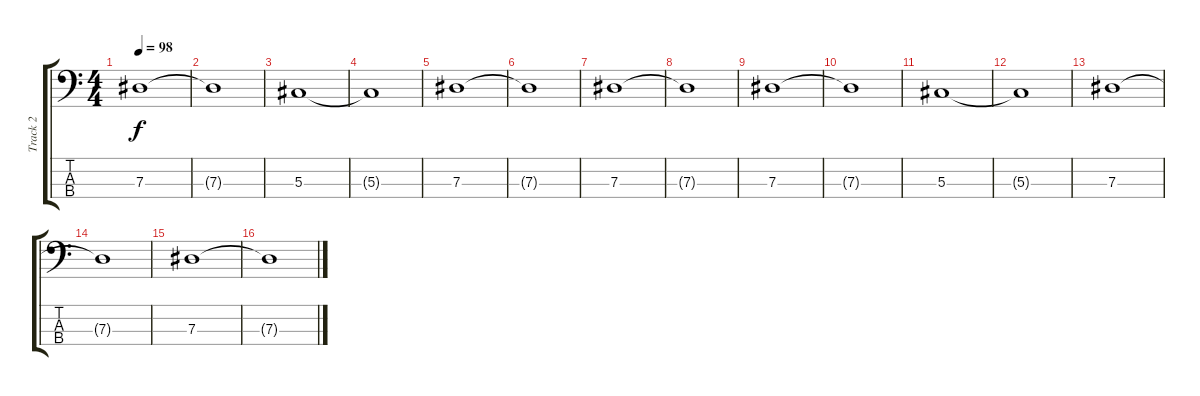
\track ("Track 2" "Track 2") {instrument electricbasspick}
\staff {score tabs}
\tuning (Gb2 Db2 Ab1 Eb1) {hide}
\ts (4 4)
\tempo 98
\clef f4
\ks c
7.3.1{dy f} |
7.3{t}.1 |
5.3.1 |
5.3{t}.1 |
7.3.1 |
7.3{t}.1 |
7.3.1 |
7.3{t}.1 |
7.3.1 |
7.3{t}.1 |
5.3.1 |
5.3{t}.1 |
7.3.1 |
7.3{t}.1 |
7.3.1 |
7.3{t}.1
